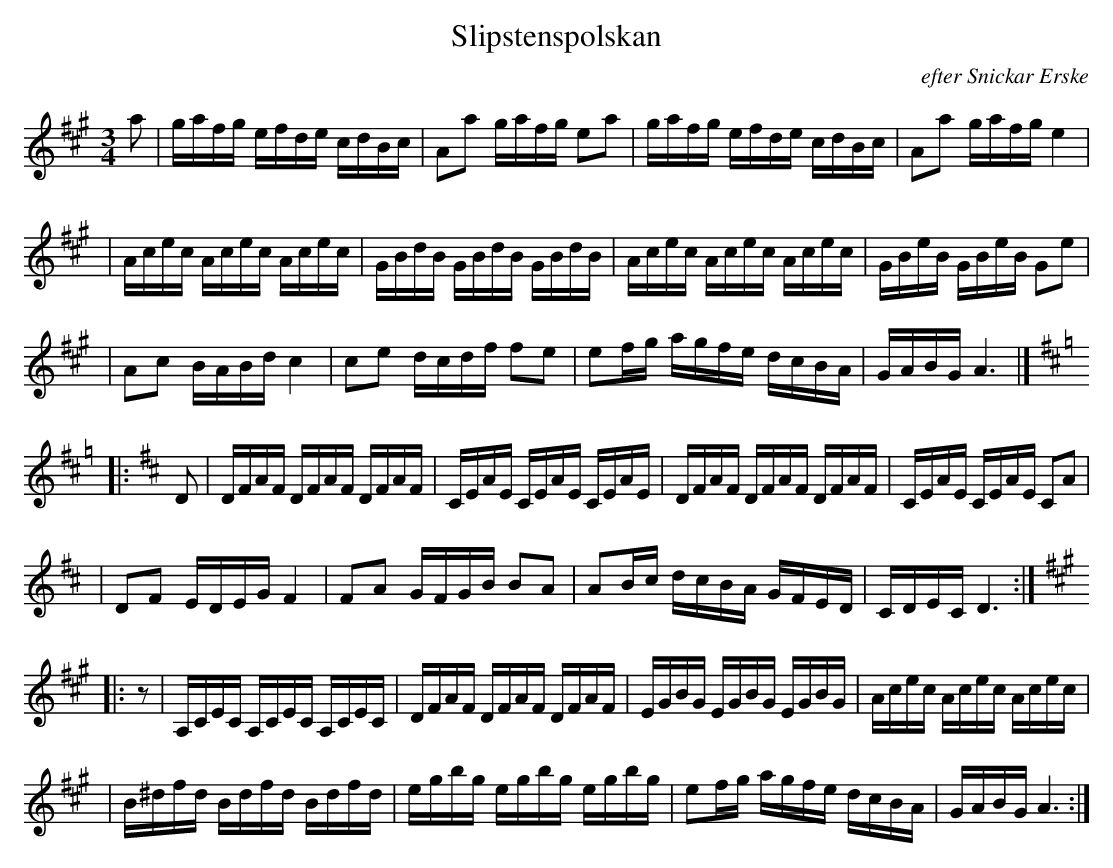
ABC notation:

X:1
T: Slipstenspolskan
O: efter Snickar Erske
M: 3/4
L: 1/16
K: A
a2 \
| gafg efde cdBc | A2a2 gafg e2a2 | gafg efde cdBc | A2a2 gafg e4 |
| Acec Acec Acec | GBdB GBdB GBdB | Acec Acec Acec | GBeB GBeB G2e2 |
| A2c2 BABd c4   | c2e2 dcdf f2e2 | e2fg agfe dcBA | GABG A6 |][K:D=g]
K: D
|: D2 \
| DFAF DFAF DFAF | CEAE CEAE CEAE | DFAF DFAF DFAF | CEAE CEAE C2A2 |
| D2F2 EDEG F4   | F2A2 GFGB B2A2 | A2Bc dcBA GFED | CDEC D6 :|[K:A]
K: A
|: z2 \
| A,CEC A,CEC A,CEC | DFAF DFAF DFAF | EGBG EGBG EGBG | Acec Acec Acec |
| B^dfd Bdfd  Bdfd  | egbg egbg egbg | e2fg agfe dcBA | GABG A6 :|
